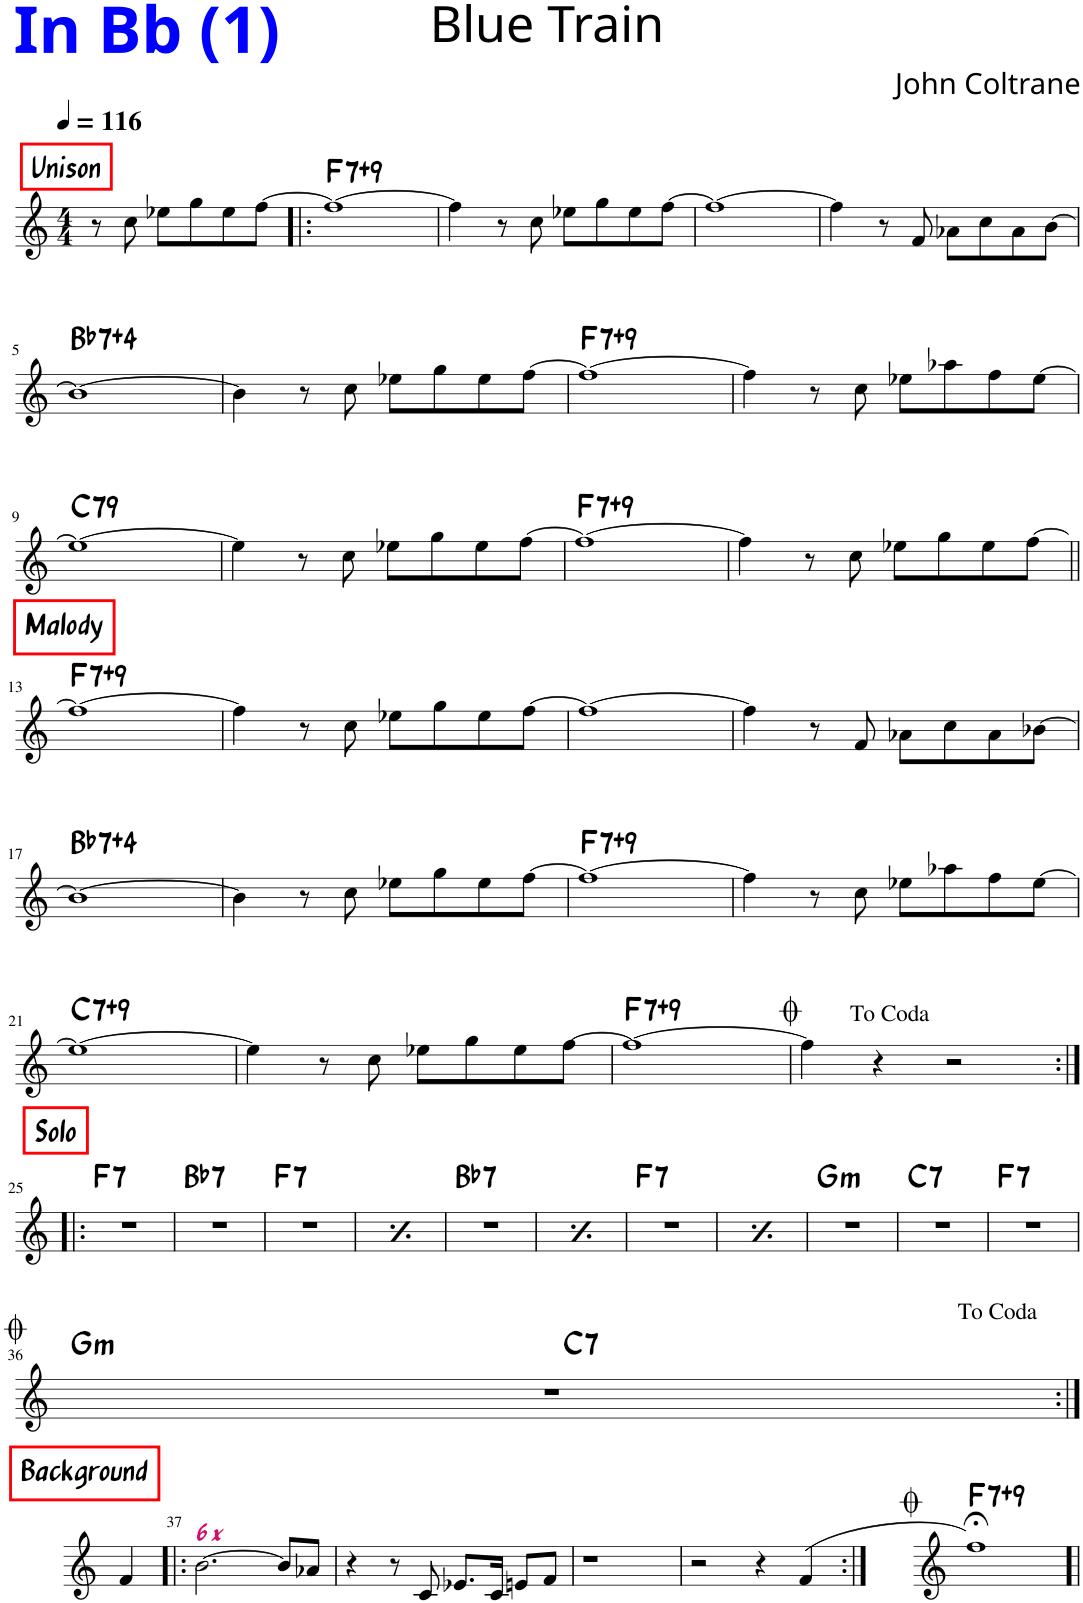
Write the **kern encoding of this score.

**kern	**harte
*part1	*part1
*staff1	*
*I"Piano	*
*I'Pno.	*
*clefG2	*
*k[]	*
*M4/4	*
*MM116	*
=	=
!LO:TX:a:B:t=Unison	!
8r	.
8cc\	.
8ee-X\L	.
8gg\	.
8ee-\	.
[8ff\J	.
=1!|:	=1!|:
!	!LO:H:kt=7
1ff_	F:7(#9)
=2	=2
4ff\]	.
8r	.
8cc\	.
8ee-X\L	.
8gg\	.
8ee-\	.
[8ff\J	.
=3	=3
1ff_	.
=4	=4
4ff\]	.
8r	.
8f/	.
8a-X\L	.
8cc\	.
8a-\	.
[8b\J	.
!!LO:LB:g=z
=5	=5
!	!LO:H:kt=7
1b_	Bb:7(#4)
=6	=6
4b\]	.
8r	.
8cc\	.
8ee-X\L	.
8gg\	.
8ee-\	.
[8ff\J	.
=7	=7
!	!LO:H:kt=7
1ff_	F:7(#9)
=8	=8
4ff\]	.
8r	.
8cc\	.
8ee-X\L	.
8aa-X\	.
8ff\	.
[8ee-\J	.
!!LO:LB:g=z
=9	=9
!	!LO:H:kt=79
1ee-_	C:maj
=10	=10
4ee-\]	.
8r	.
8cc\	.
8ee-X\L	.
8gg\	.
8ee-\	.
[8ff\J	.
=11	=11
!	!LO:H:kt=7
1ff_	F:7(#9)
=12	=12
4ff\]	.
8r	.
8cc\	.
8ee-X\L	.
8gg\	.
8ee-\	.
[8ff\J	.
!!LO:LB:g=z
=13||	=13||
!LO:TX:a:B:t=Malody	!LO:H:kt=7
1ff_	F:7(#9)
=14	=14
4ff\]	.
8r	.
8cc\	.
8ee-X\L	.
8gg\	.
8ee-\	.
[8ff\J	.
=15	=15
1ff_	.
=16	=16
4ff\]	.
8r	.
8f/	.
8a-X\L	.
8cc\	.
8a-\	.
[8b-X\J	.
!!LO:LB:g=z
=17	=17
!	!LO:H:kt=7
1b-_	Bb:7(#4)
=18	=18
4b-\]	.
8r	.
8cc\	.
8ee-X\L	.
8gg\	.
8ee-\	.
[8ff\J	.
=19	=19
!	!LO:H:kt=7
1ff_	F:7(#9)
=20	=20
4ff\]	.
8r	.
8cc\	.
8ee-X\L	.
8aa-X\	.
8ff\	.
[8ee-\J	.
!!LO:LB:g=z
=21	=21
!	!LO:H:kt=7
1ee-_	C:7(#9)
=22	=22
4ee-\]	.
8r	.
8cc\	.
8ee-X\L	.
8gg\	.
8ee-\	.
[8ff\J	.
=23	=23
!	!LO:H:kt=7
1ff_	F:7(#9)
=24	=24
4ff\]	.
4r	.
2r	.
!!LO:LB:g=z
=25:|!|:	=25:|!|:
!LO:TX:a:B:t=Solo	!LO:H:kt=7
1r	F:7
=26	=26
!	!LO:H:kt=7
1r	Bb:7
=27	=27
!	!LO:H:kt=7
1r	F:7
=28	=28
!	!LO:H:kt=7
1r	F:7
=29	=29
!	!LO:H:kt=7
1r	Bb:7
=30	=30
!	!LO:H:kt=7
1r	Bb:7
=31	=31
!	!LO:H:kt=7
1r	F:7
=32	=32
!	!LO:H:kt=7
1r	F:7
=33	=33
!	!LO:H:kt=m
1r	G:min
=34	=34
!	!LO:H:kt=7
1r	C:7
=35	=35
!	!LO:H:kt=7
1r	F:7
!!LO:LB:g=z
=36	=36
!	!LO:H:kt=m
*^	*
1r	2ryy	G:min
!	!	!LO:H:kt=7
.	2ryy	C:7
!!LO:LB:g=z	!!
=36X1:|!	=36X1:|!	=36X1:|!
!LO:TX:a:B:t=Background	!	!
*v	*v	*
4f/	.
=37!|:	=37!|:
!LO:TX:a:i:color=#D50B6F:t=6 x	!
[2.b\	.
8b/L]	.
8a-X/J	.
=38	=38
4r	.
8r	.
8c/	.
8.e-X/L	.
16c/Jk	.
8en/L	.
8f/J	.
=39	=39
1r	.
=40	=40
2r	.
4r	.
(4f/	.
=40X2:|!	=40X2:|!
!	!LO:H:kt=7
1ff;<)	F:7(#9)
=!|	=!|
*-	*-
